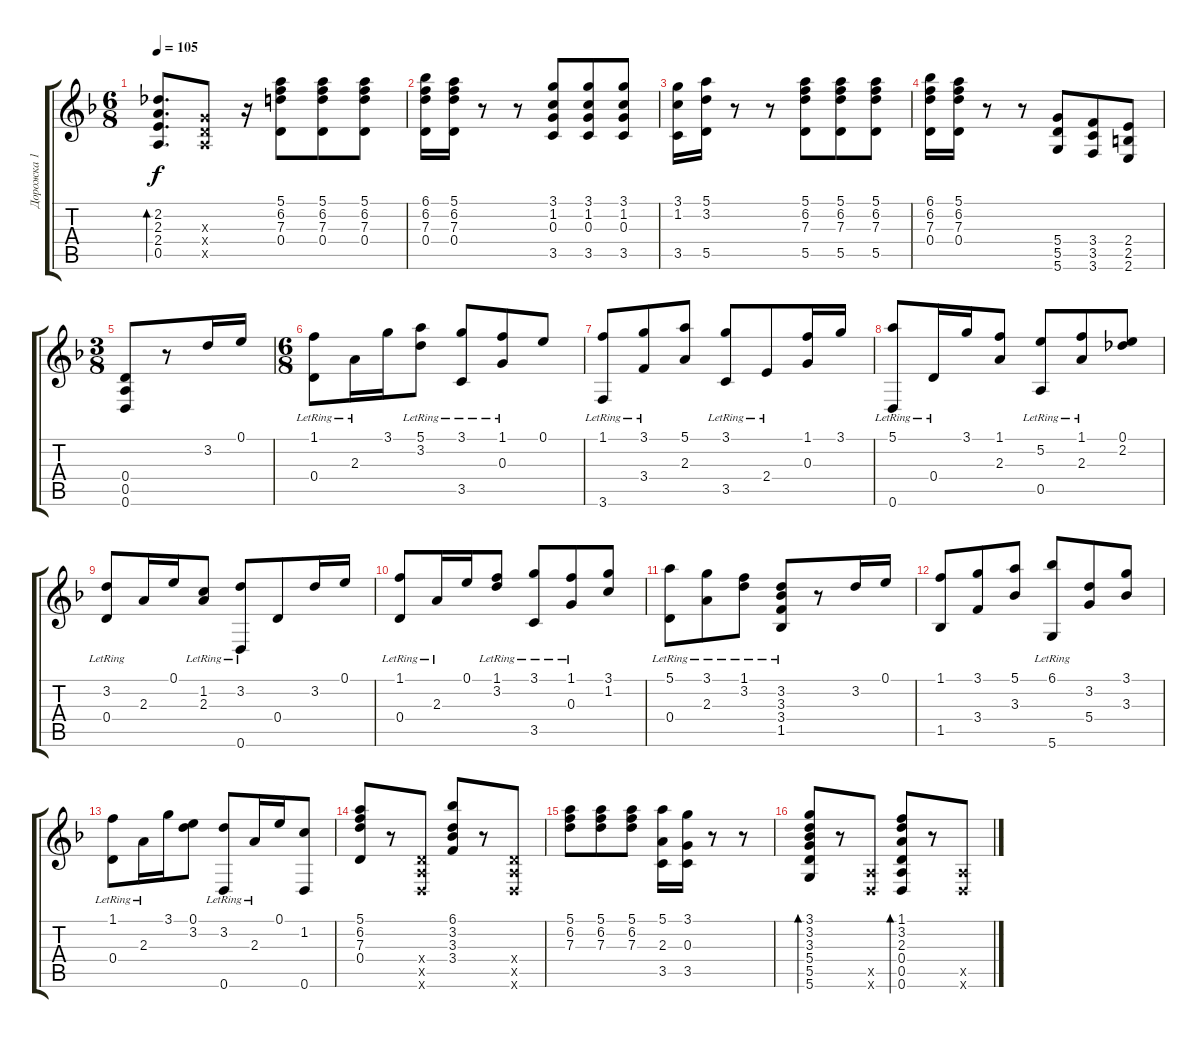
\track ("Дорожка 1" "Дорожка 1") {instrument acousticguitarnylon}
\staff {score tabs}
\tuning (E4 B3 G3 D3 A2 D2) {hide}
\ts (6 8)
\tempo 105
\clef g2
\ks f
(2.2 2.3 2.4 0.5).8{d bd 60 dy f} (0.3{x} 0.4{x} 0.5{x}).8 r.16 (5.1 6.2 7.3 0.4).8 (5.1 6.2 7.3 0.4).8 (5.1 6.2 7.3 0.4).8 |
(6.1 6.2 7.3 0.4).16 (5.1 6.2 7.3 0.4).16 r.8 r.8 (3.1 1.2 0.3 3.5).8 (3.1 1.2 0.3 3.5).8 (3.1 1.2 0.3 3.5).8 |
(3.1 1.2 3.5).16 (5.1 3.2 5.5).16 r.8 r.8 (5.1 6.2 7.3 5.5).8 (5.1 6.2 7.3 5.5).8 (5.1 6.2 7.3 5.5).8 |
(6.1 6.2 7.3 0.4).16 (5.1 6.2 7.3 0.4).16 r.8 r.8 (5.4 5.5 5.6).8 (3.4 3.5 3.6).8 (2.4 2.5 2.6).8 |
\ts (3 8)
(0.4 0.5 0.6).8 r.8 3.2.16 0.1.16 |
\ts (6 8)
(1.1{lr} 0.4{lr}).8 2.3{lr}.16 3.1.16 (5.1 3.2{lr}).8 (3.1 3.5{lr}).8 (1.1 0.3{lr}).8 0.1.8 |
(1.1 3.6{lr}).8 (3.1 3.4{lr}).8 (5.1 2.3).8 (3.1 3.5{lr}).8 2.4{lr}.8 (1.1 0.3).16 3.1.16 |
(5.1{lr} 0.6{lr}).8 0.4{lr}.16 3.1.16 (1.1 2.3).8 (5.2 0.5{lr}).8 (1.1 2.3{lr}).8 (0.1 2.2).8 |
(3.2{lr} 0.4{lr}).8 2.3.16 0.1.16 (1.2 2.3{lr}).8 (3.2{lr} 0.6).8 0.4.8 3.2.16 0.1.16 |
(1.1{lr} 0.4{lr}).8 2.3{lr}.16 0.1.16 (1.1 3.2{lr}).8 (3.1 3.5{lr}).8 (1.1 0.3{lr}).8 (3.1 1.2).8 |
(5.1{lr} 0.4{lr}).8 (3.1{lr} 2.3{lr}).8 (1.1{lr} 3.2{lr}).8 (3.2 3.3 3.4 1.5{lr}).8 r.8 3.2.16 0.1.16 |
(1.1 1.5).8 (3.1 3.4).8 (5.1 3.3).8 (6.1 5.6{lr}).8 (3.2 5.4).8 (3.1 3.3).8 |
(1.1{lr} 0.4{lr}).8 2.3{lr}.16 3.1.16 (0.1 3.2).8 (3.2{lr} 0.6{lr}).8 2.3{lr}.16 0.1.16 (1.2 0.6).8 |
(5.1 6.2 7.3 0.4).8 r.8 (0.4{x} 0.5{x} 0.6{x}).8 (6.1 3.2 3.3 3.4).8 r.8 (0.4{x} 0.5{x} 0.6{x}).8 |
(5.1 6.2 7.3).8 (5.1 6.2 7.3).8 (5.1 6.2 7.3).8 (5.1 2.3 3.5).16 (3.1 0.3 3.5).16 r.8 r.8 |
(3.1 3.2 3.3 5.4 5.5 5.6).8{bd 60} r.8 (0.5{x} 0.6{x}).8 (1.1 3.2 2.3 0.4 0.5 0.6).8{bd 60} r.8 (0.5{x} 0.6{x}).8
